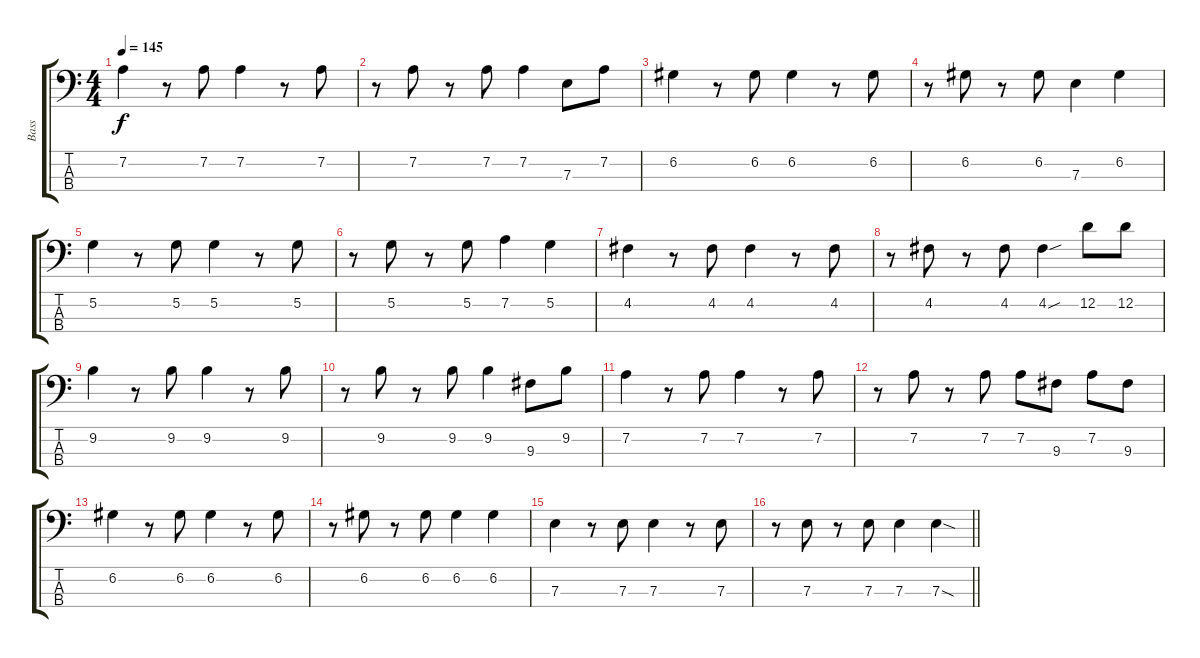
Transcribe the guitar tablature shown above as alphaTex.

\track ("Bass" "Bass") {instrument electricbassfinger}
\staff {score tabs}
\tuning (G2 D2 A1 E1) {hide}
\ts (4 4)
\tempo 145
\clef f4
\ks c
7.2.4{dy f} r.8 7.2.8 7.2.4 r.8 7.2.8 |
r.8 7.2.8 r.8 7.2.8 7.2.4 7.3.8 7.2.8 |
6.2.4 r.8 6.2.8 6.2.4 r.8 6.2.8 |
r.8 6.2.8 r.8 6.2.8 7.3.4 6.2.4 |
5.2.4 r.8 5.2.8 5.2.4 r.8 5.2.8 |
r.8 5.2.8 r.8 5.2.8 7.2.4 5.2.4 |
4.2.4 r.8 4.2.8 4.2.4 r.8 4.2.8 |
r.8 4.2.8 r.8 4.2.8 4.2{sou}.4 12.2.8 12.2.8 |
9.2.4 r.8 9.2.8 9.2.4 r.8 9.2.8 |
r.8 9.2.8 r.8 9.2.8 9.2.4 9.3.8 9.2.8 |
7.2.4 r.8 7.2.8 7.2.4 r.8 7.2.8 |
r.8 7.2.8 r.8 7.2.8 7.2.8 9.3.8 7.2.8 9.3.8 |
6.2.4 r.8 6.2.8 6.2.4 r.8 6.2.8 |
r.8 6.2.8 r.8 6.2.8 6.2.4 6.2.4 |
7.3.4 r.8 7.3.8 7.3.4 r.8 7.3.8 |
\barLineRight lightlight
r.8 7.3.8 r.8 7.3.8 7.3.4 7.3{sod}.4
